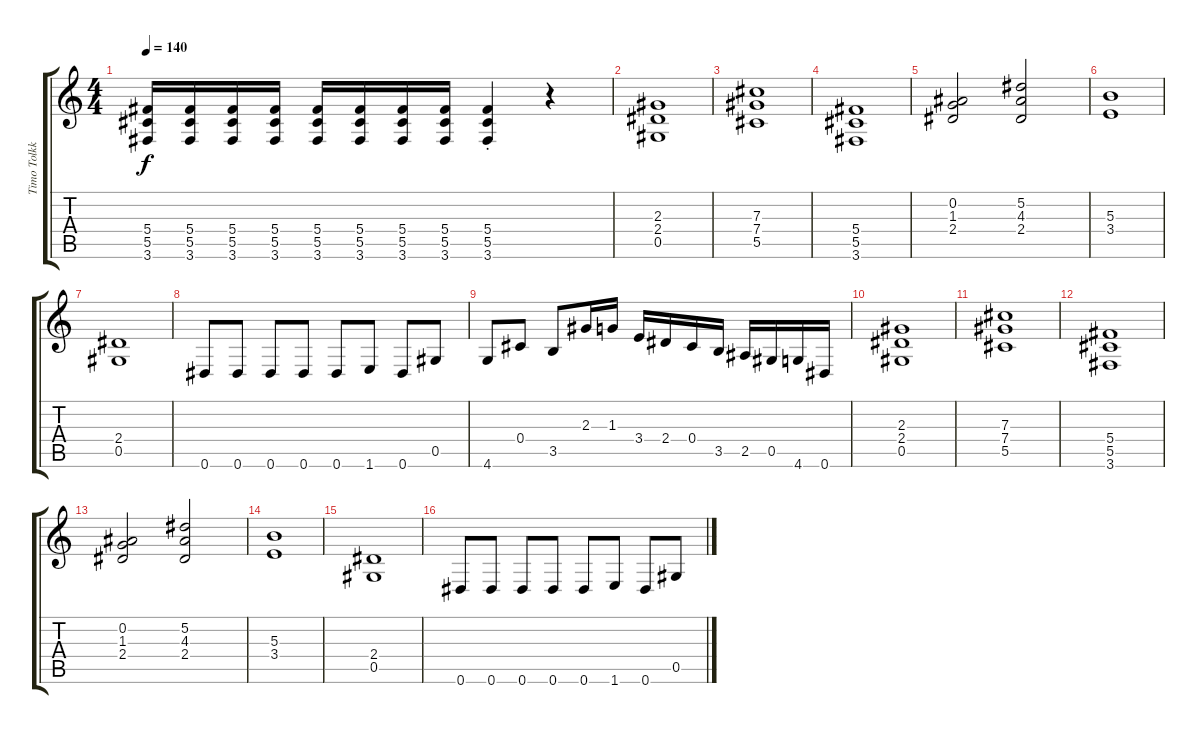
\track ("Timo Tolkki II" "Timo Tolkk") {instrument distortionguitar}
\staff {score tabs}
\tuning (Eb4 Bb3 Gb3 Db3 Ab2 Eb2) {hide}
\ts (4 4)
\tempo 140
\clef g2
\ks c
(5.4 5.5 3.6).16{dy f} (5.4 5.5 3.6).16 (5.4 5.5 3.6).16 (5.4 5.5 3.6).16 (5.4 5.5 3.6).16 (5.4 5.5 3.6).16 (5.4 5.5 3.6).16 (5.4 5.5 3.6).16 (5.4{st} 5.5{st} 3.6{st}).4 r.4 |
(2.3 2.4 0.5).1 |
(7.3 7.4 5.5).1 |
(5.4 5.5 3.6).1 |
(0.2 1.3 2.4).2 (5.2 4.3 2.4).2 |
(5.3 3.4).1 |
(2.4 0.5).1 |
0.6.8 0.6.8 0.6.8 0.6.8 0.6.8 1.6.8 0.6.8 0.5.8 |
4.6.8 0.4.8 3.5.8 2.3.16 1.3.16 3.4.16 2.4.16 0.4.16 3.5.16 2.5.16 0.5.16 4.6.16 0.6.16 |
(2.3 2.4 0.5).1 |
(7.3 7.4 5.5).1 |
(5.4 5.5 3.6).1 |
(0.2 1.3 2.4).2 (5.2 4.3 2.4).2 |
(5.3 3.4).1 |
(2.4 0.5).1 |
0.6.8 0.6.8 0.6.8 0.6.8 0.6.8 1.6.8 0.6.8 0.5.8
